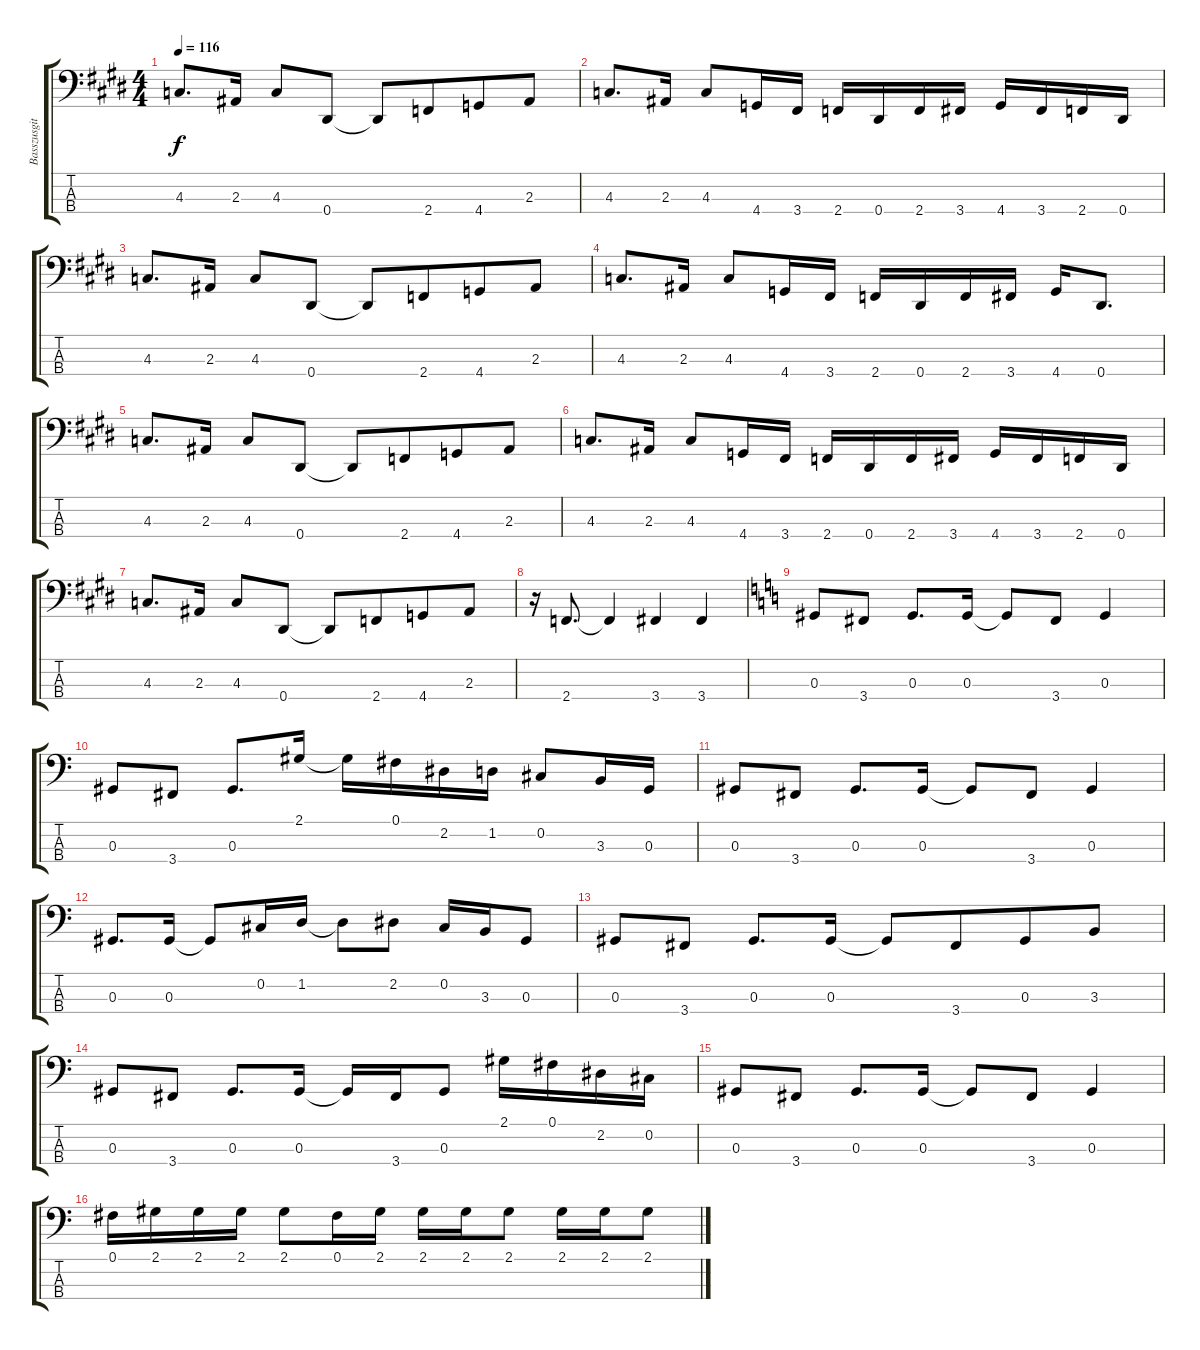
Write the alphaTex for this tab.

\track ("Basszusgitár (Yngwie Malmsteen)" "Basszusgit") {instrument electricbassfinger}
\staff {score tabs}
\tuning (Gb2 Db2 Ab1 Eb1) {hide}
\ts (4 4)
\tempo 116
\clef f4
\ks e
4.3.8{d dy f} 2.3.16 4.3.8 0.4.8 0.4{t}.8 2.4.8{beam merge} 4.4.8 2.3.8 |
4.3.8{d} 2.3.16 4.3.8 4.4.16 3.4.16 2.4.16 0.4.16 2.4.16 3.4.16 4.4.16 3.4.16 2.4.16 0.4.16 |
4.3.8{d} 2.3.16 4.3.8 0.4.8 0.4{t}.8 2.4.8{beam merge} 4.4.8 2.3.8 |
4.3.8{d} 2.3.16 4.3.8 4.4.16 3.4.16 2.4.16 0.4.16 2.4.16 3.4.16 4.4.16 0.4.8{d} |
4.3.8{d} 2.3.16 4.3.8 0.4.8 0.4{t}.8 2.4.8{beam merge} 4.4.8 2.3.8 |
4.3.8{d} 2.3.16 4.3.8 4.4.16 3.4.16 2.4.16 0.4.16 2.4.16 3.4.16 4.4.16 3.4.16 2.4.16 0.4.16 |
4.3.8{d} 2.3.16 4.3.8 0.4.8 0.4{t}.8 2.4.8{beam merge} 4.4.8 2.3.8 |
r.16 2.4.8{d} 2.4{t}.4 3.4.4 3.4.4 |
\ks c
0.3.8 3.4.8 0.3.8{d} 0.3.16 0.3{t}.8 3.4.8 0.3.4 |
0.3.8 3.4.8 0.3.8{d} 2.1.16 2.1{t}.16 0.1.16 2.2.16 1.2.16 0.2.8 3.3.16 0.3.16 |
0.3.8 3.4.8 0.3.8{d} 0.3.16 0.3{t}.8 3.4.8 0.3.4 |
0.3.8{d} 0.3.16 0.3{t}.8 0.2.16 1.2.16 1.2{t}.8 2.2.8 0.2.16 3.3.16 0.3.8 |
0.3.8 3.4.8 0.3.8{d} 0.3.16 0.3{t}.8 3.4.8{beam merge} 0.3.8 3.3.8 |
0.3.8 3.4.8 0.3.8{d} 0.3.16 0.3{t}.16 3.4.16{beam merge} 0.3.8 2.1.16 0.1.16 2.2.16 0.2.16 |
0.3.8 3.4.8 0.3.8{d} 0.3.16 0.3{t}.8 3.4.8 0.3.4 |
0.1.16 2.1.16 2.1.16 2.1.16 2.1.8 0.1.16 2.1.16 2.1.16 2.1.16 2.1.8 2.1.16 2.1.16 2.1.8
